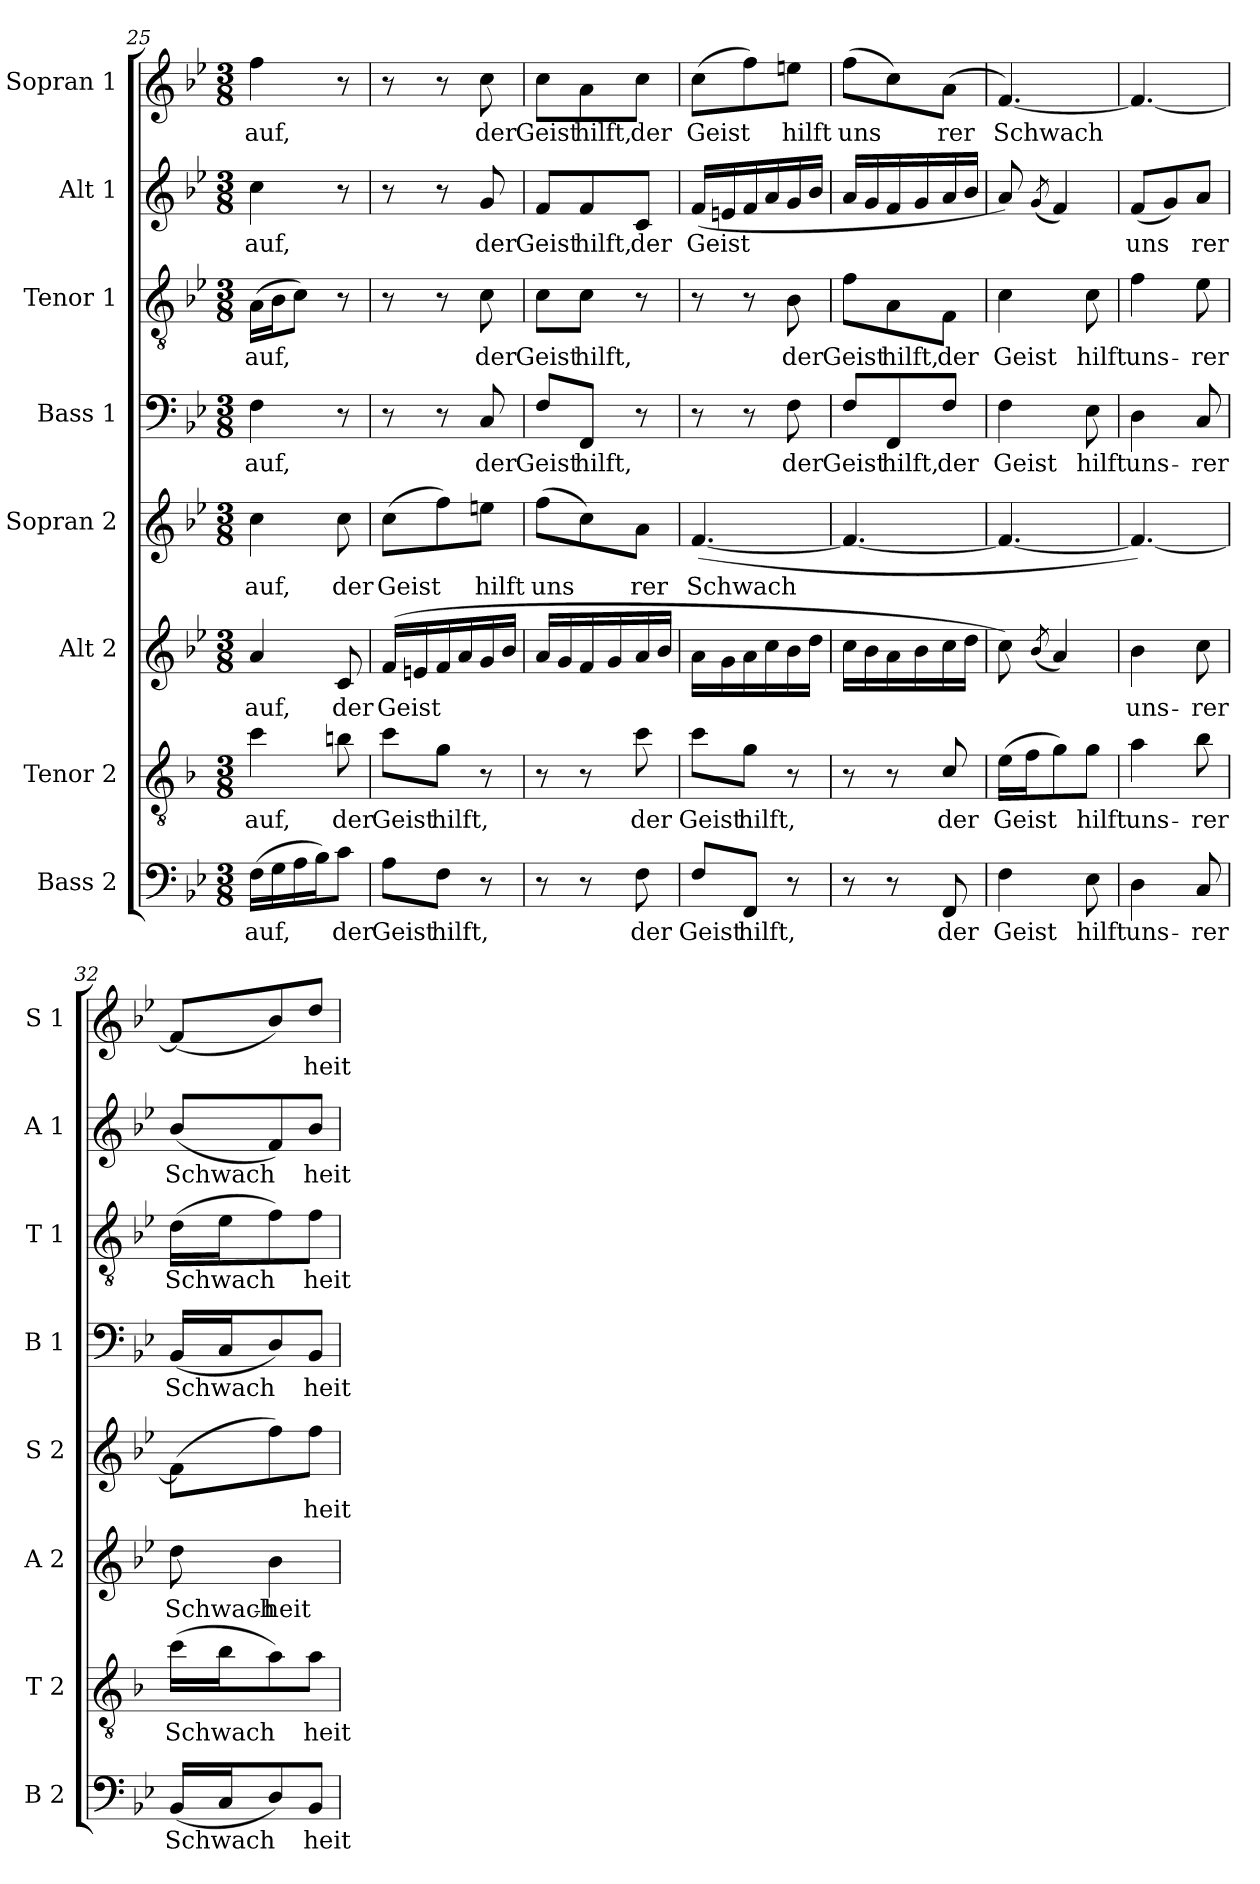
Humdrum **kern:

**kern	**text	**kern	**text	**kern	**text	**kern	**text	**kern	**text	**kern	**text	**kern	**text	**kern	**text
*part8	*part8	*part7	*part7	*part6	*part6	*part5	*part5	*part4	*part4	*part3	*part3	*part2	*part2	*part1	*part1
*staff8	*staff8	*staff7	*staff7	*staff6	*staff6	*staff5	*staff5	*staff4	*staff4	*staff3	*staff3	*staff2	*staff2	*staff1	*staff1
*I"Bass 2	*	*I"Tenor 2	*	*I"Alt 2	*	*I"Sopran 2	*	*I"Bass 1	*	*I"Tenor 1	*	*I"Alt 1	*	*I"Sopran 1	*
*I'B 2	*	*I'T 2	*	*I'A 2	*	*I'S 2	*	*I'B 1	*	*I'T 1	*	*I'A 1	*	*I'S 1	*
*clefF4	*	*clefGv2	*	*clefG2	*	*clefG2	*	*clefF4	*	*clefGv2	*	*clefG2	*	*clefG2	*
*	*	*ITrd4c7	*	*	*	*	*	*	*	*	*	*	*	*	*
*k[b-e-]	*	*k[b-e-]	*	*k[b-e-]	*	*k[b-e-]	*	*k[b-e-]	*	*k[b-e-]	*	*k[b-e-]	*	*k[b-e-]	*
*M3/8	*	*M3/8	*	*M3/8	*	*M3/8	*	*M3/8	*	*M3/8	*	*M3/8	*	*M3/8	*
=25	=25	=25	=25	=25	=25	=25	=25	=25	=25	=25	=25	=25	=25	=25	=25
!	!LO:LY:b	!	!LO:LY:b	!	!LO:LY:b	!	!LO:LY:b	!	!LO:LY:b	!	!LO:LY:b	!	!LO:LY:b	!	!LO:LY:b
(16F\LL	auf,	4f\	auf,	4a/	auf,	4cc\	auf,	4F\	auf,	(16A\LL	auf,	4cc\	auf,	4ff\	auf,
16G\	.	.	.	.	.	.	.	.	.	16B-\J	.	.	.	.	.
16A\	.	.	.	.	.	.	.	.	.	8c\J)	.	.	.	.	.
16B-\J)	.	.	.	.	.	.	.	.	.	.	.	.	.	.	.
!	!LO:LY:b	!	!LO:LY:b	!	!LO:LY:b	!	!LO:LY:b	!	!	!	!	!	!	!	!
8c\J	der	8en\	der	8c/	der	8cc\	der	8r	.	8r	.	8r	.	8r	.
!!LO:PB:g=z
=26	=26	=26	=26	=26	=26	=26	=26	=26	=26	=26	=26	=26	=26	=26	=26
!	!LO:LY:b	!	!LO:LY:b	!	!LO:LY:b	!	!LO:LY:b	!	!	!	!	!	!	!	!
8A\L	Geist	8f\L	Geist	(16f/LL	Geist	(8cc\L	Geist	8r	.	8r	.	8r	.	8r	.
.	.	.	.	16en/	.	.	.	.	.	.	.	.	.	.	.
!	!LO:LY:b	!	!LO:LY:b	!	!	!	!	!	!	!	!	!	!	!	!
8F\J	hilft,	8c\J	hilft,	16f/	.	8ff\)	.	8r	.	8r	.	8r	.	8r	.
.	.	.	.	16a/	.	.	.	.	.	.	.	.	.	.	.
!	!	!	!	!	!	!	!LO:LY:b	!	!LO:LY:b	!	!LO:LY:b	!	!LO:LY:b	!	!LO:LY:b
8r	.	8r	.	16g/	.	8een\J	hilft	8C/	der	8c\	der	8g/	der	8cc\	der
.	.	.	.	16b-/JJ	.	.	.	.	.	.	.	.	.	.	.
=27	=27	=27	=27	=27	=27	=27	=27	=27	=27	=27	=27	=27	=27	=27	=27
!	!	!	!	!	!	!	!LO:LY:b	!	!LO:LY:b	!	!LO:LY:b	!	!LO:LY:b	!	!LO:LY:b
8r	.	8r	.	16a/LL	.	(8ff\L	uns	8F/L	Geist	8c\L	Geist	8f/L	Geist	8cc\L	Geist
.	.	.	.	16g/	.	.	.	.	.	.	.	.	.	.	.
!	!	!	!	!	!	!	!	!	!LO:LY:b	!	!LO:LY:b	!	!LO:LY:b	!	!LO:LY:b
8r	.	8r	.	16f/	.	8cc\)	.	8FF/J	hilft,	8c\J	hilft,	8f/	hilft,	8a\	hilft,
.	.	.	.	16g/	.	.	.	.	.	.	.	.	.	.	.
!	!LO:LY:b	!	!LO:LY:b	!	!	!	!LO:LY:b	!	!	!	!	!	!LO:LY:b	!	!LO:LY:b
8F\	der	8f\	der	16a/	.	8a\J	rer	8r	.	8r	.	8c/J	der	8cc\J	der
.	.	.	.	16b-/JJ	.	.	.	.	.	.	.	.	.	.	.
=28	=28	=28	=28	=28	=28	=28	=28	=28	=28	=28	=28	=28	=28	=28	=28
!	!LO:LY:b	!	!LO:LY:b	!	!	!	!LO:LY:b	!	!	!	!	!	!LO:LY:b	!	!LO:LY:b
8F/L	Geist	8f\L	Geist	16a\LL	.	([4.f/	Schwach	8r	.	8r	.	(16f/LL	Geist	(8cc\L	Geist
.	.	.	.	16g\	.	.	.	.	.	.	.	16en/	.	.	.
!	!LO:LY:b	!	!LO:LY:b	!	!	!	!	!	!	!	!	!	!	!	!
8FF/J	hilft,	8c\J	hilft,	16a\	.	.	.	8r	.	8r	.	16f/	.	8ff\)	.
.	.	.	.	16cc\	.	.	.	.	.	.	.	16a/	.	.	.
!	!	!	!	!	!	!	!	!	!LO:LY:b	!	!LO:LY:b	!	!	!	!LO:LY:b
8r	.	8r	.	16b-\	.	.	.	8F\	der	8B-\	der	16g/	.	8een\J	hilft
.	.	.	.	16dd\JJ	.	.	.	.	.	.	.	16b-/JJ	.	.	.
=29	=29	=29	=29	=29	=29	=29	=29	=29	=29	=29	=29	=29	=29	=29	=29
!	!	!	!	!	!	!	!	!	!LO:LY:b	!	!LO:LY:b	!	!	!	!LO:LY:b
8r	.	8r	.	16cc\LL	.	4.f/_	.	8F/L	Geist	8f\L	Geist	16a/LL	.	(8ff\L	uns
.	.	.	.	16b-\	.	.	.	.	.	.	.	16g/	.	.	.
!	!	!	!	!	!	!	!	!	!LO:LY:b	!	!LO:LY:b	!	!	!	!
8r	.	8r	.	16a\	.	.	.	8FF/	hilft,	8A\	hilft,	16f/	.	8cc\)	.
.	.	.	.	16b-\	.	.	.	.	.	.	.	16g/	.	.	.
!	!LO:LY:b	!	!LO:LY:b	!	!	!	!	!	!LO:LY:b	!	!LO:LY:b	!	!	!	!LO:LY:b
8FF/	der	8F/	der	16cc\	.	.	.	8F/J	der	8F\J	der	16a/	.	(8a\J	rer
.	.	.	.	16dd\JJ	.	.	.	.	.	.	.	16b-/JJ	.	.	.
=30	=30	=30	=30	=30	=30	=30	=30	=30	=30	=30	=30	=30	=30	=30	=30
!	!LO:LY:b	!	!LO:LY:b	!	!	!	!	!	!LO:LY:b	!	!LO:LY:b	!	!	!	!LO:LY:b
4F\	Geist	(16A\LL	Geist	8cc\)	.	4.f/_	.	4F\	Geist	4c\	Geist	8a/)	.	[4.f/)	Schwach
.	.	16B-\J	.	.	.	.	.	.	.	.	.	.	.	.	.
.	.	.	.	(8qb-/	.	.	.	.	.	.	.	(8qg/	.	.	.
.	.	8c\)	.	4a/)	.	.	.	.	.	.	.	4f/)	.	.	.
!	!LO:LY:b	!	!LO:LY:b	!	!	!	!	!	!LO:LY:b	!	!LO:LY:b	!	!	!	!
8E-\	hilft	8c\J	hilft	.	.	.	.	8E-\	hilft	8c\	hilft	.	.	.	.
=31	=31	=31	=31	=31	=31	=31	=31	=31	=31	=31	=31	=31	=31	=31	=31
!	!LO:LY:b	!	!LO:LY:b	!	!LO:LY:b	!	!	!	!LO:LY:b	!	!LO:LY:b	!	!LO:LY:b	!	!
4D\	uns-	4d\	uns-	4b-\	uns-	4.f/_)	.	4D\	uns-	4f\	uns-	(8f/L	uns	4.f/_	.
.	.	.	.	.	.	.	.	.	.	.	.	8g/)	.	.	.
!	!LO:LY:b	!	!LO:LY:b	!	!LO:LY:b	!	!	!	!LO:LY:b	!	!LO:LY:b	!	!LO:LY:b	!	!
8C/	rer	8e-\	rer	8cc\	rer	.	.	8C/	rer	8e-\	rer	8a/J	rer	.	.
!!LO:LB:g=z
=32	=32	=32	=32	=32	=32	=32	=32	=32	=32	=32	=32	=32	=32	=32	=32
!	!LO:LY:b	!	!LO:LY:b	!	!LO:LY:b	!	!	!	!LO:LY:b	!	!LO:LY:b	!	!LO:LY:b	!	!
(16BB-/LL	Schwach	(16f\LL	Schwach	8dd\	Schwach-	(8f\L]	.	(16BB-/LL	Schwach	(16d\LL	Schwach	(8b-/L	Schwach	(8f/L]	.
16C/J	.	16e-\J	.	.	.	.	.	16C/J	.	16e-\J	.	.	.	.	.
!	!	!	!	!	!LO:LY:b	!	!	!	!	!	!	!	!	!	!
8D/)	.	8d\)	.	4b-\	heit	8ff\)	.	8D/)	.	8f\)	.	8f/)	.	8b-/)	.
!	!LO:LY:b	!	!LO:LY:b	!	!	!	!LO:LY:b	!	!LO:LY:b	!	!LO:LY:b	!	!LO:LY:b	!	!LO:LY:b
8BB-/J	heit	8d\J	heit	.	.	8ff\J	heit	8BB-/J	heit	8f\J	heit	8b-/J	heit	8dd/J	heit
=	=	=	=	=	=	=	=	=	=	=	=	=	=	=	=
*-	*-	*-	*-	*-	*-	*-	*-	*-	*-	*-	*-	*-	*-	*-	*-
